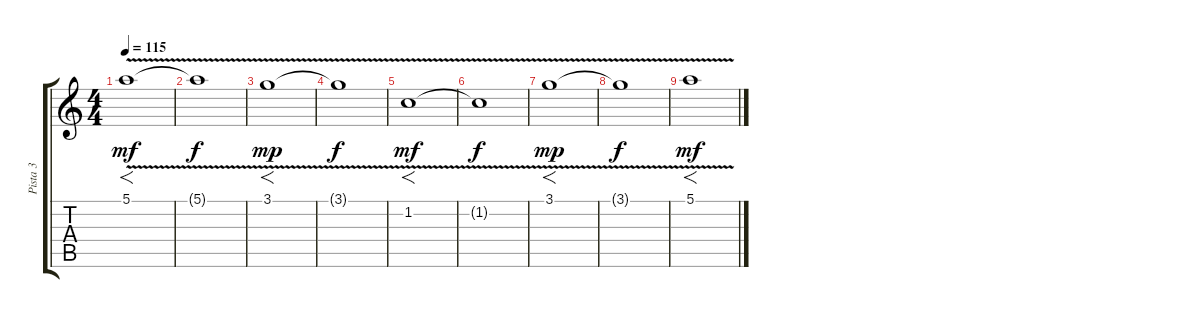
\track ("Pista 3" "Pista 3") {instrument overdrivenguitar}
\staff {score tabs}
\tuning (E4 B3 G3 D3 A2 E2) {hide}
\ts (4 4)
\tempo 115
\clef g2
\ks c
5.1{v}.1{f dy mf} |
5.1{t}.1{dy f} |
3.1{v}.1{f dy mp} |
3.1{t}.1{dy f} |
1.2{v}.1{f dy mf} |
1.2{t}.1{dy f} |
3.1{v}.1{f dy mp} |
3.1{t}.1{dy f} |
5.1{v}.1{f dy mf}
